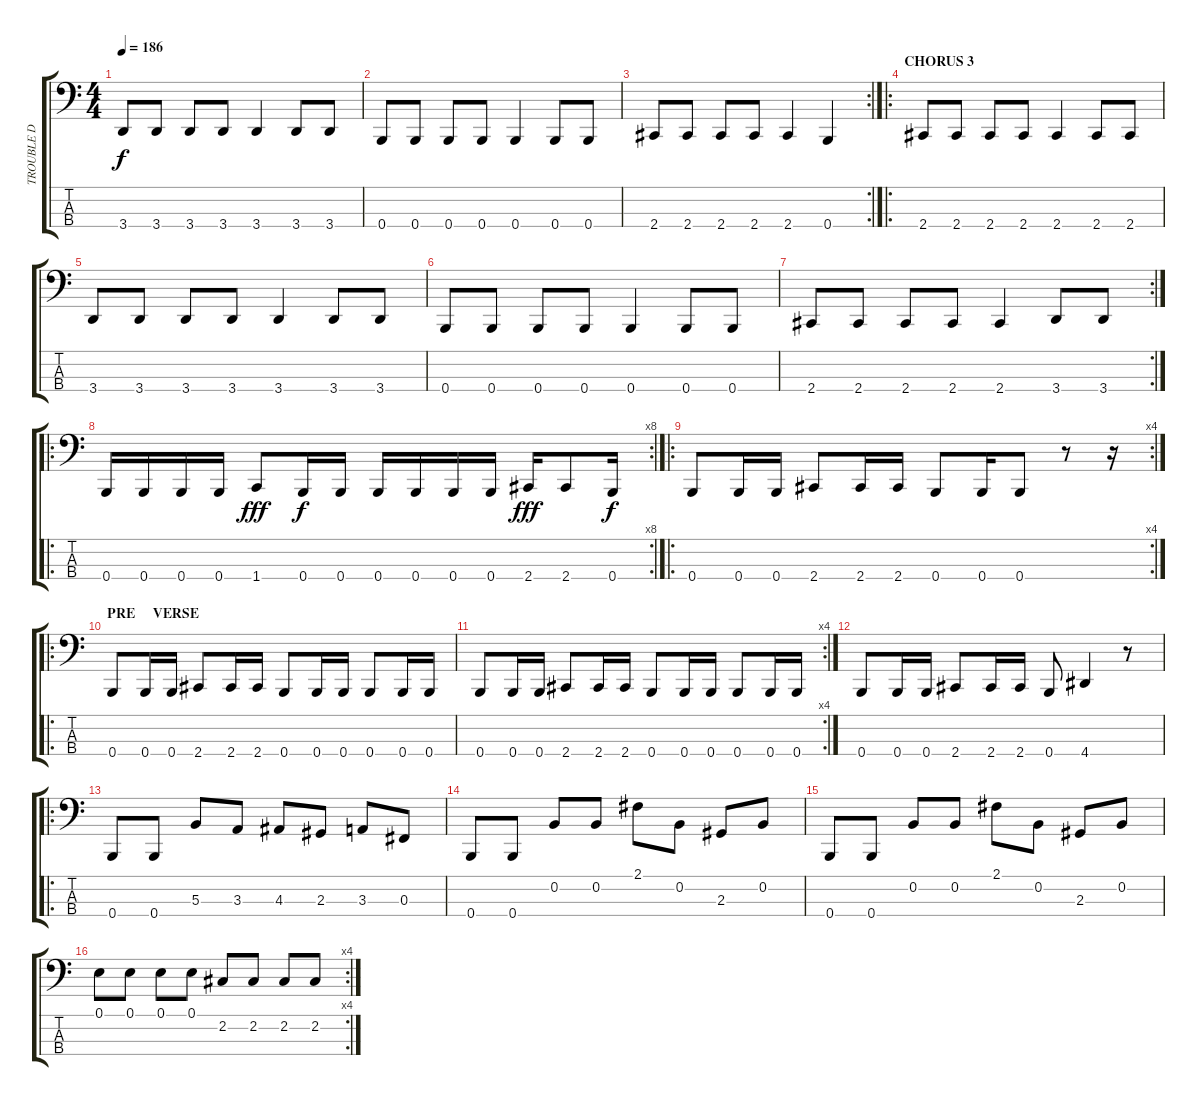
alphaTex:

\track ("TROUBLE D" "TROUBLE D") {instrument electricbassfinger}
\staff {score tabs}
\tuning (E2 B1 Gb1 B0) {hide}
\ts (4 4)
\tempo 186
\clef f4
\ks c
3.4.8{dy f} 3.4.8 3.4.8 3.4.8 3.4.4 3.4.8 3.4.8 |
0.4.8 0.4.8 0.4.8 0.4.8 0.4.4 0.4.8 0.4.8 |
\rc 2
2.4.8 2.4.8 2.4.8 2.4.8 2.4.4 0.4.4 |
\ro
\section ("" "CHORUS 3")
2.4.8 2.4.8 2.4.8 2.4.8 2.4.4 2.4.8 2.4.8 |
3.4.8 3.4.8 3.4.8 3.4.8 3.4.4 3.4.8 3.4.8 |
0.4.8 0.4.8 0.4.8 0.4.8 0.4.4 0.4.8 0.4.8 |
\rc 2
2.4.8 2.4.8 2.4.8 2.4.8 2.4.4 3.4.8 3.4.8 |
\ro
\rc 8
0.4.16 0.4.16 0.4.16 0.4.16 1.4.8{dy fff} 0.4.16{dy f} 0.4.16 0.4.16 0.4.16 0.4.16 0.4.16 2.4.16{dy fff} 2.4.8 0.4.16{dy f} |
\ro
\rc 4
0.4.8 0.4.16 0.4.16 2.4.8 2.4.16 2.4.16 0.4.8 0.4.16 0.4.8 r.8 r.16 |
\ro
\section ("" "PRE     VERSE")
0.4.8 0.4.16 0.4.16 2.4.8 2.4.16 2.4.16 0.4.8 0.4.16 0.4.16 0.4.8 0.4.16 0.4.16 |
\rc 4
0.4.8 0.4.16 0.4.16 2.4.8 2.4.16 2.4.16 0.4.8 0.4.16 0.4.16 0.4.8 0.4.16 0.4.16 |
0.4.8 0.4.16 0.4.16 2.4.8 2.4.16 2.4.16 0.4.8 4.4.4 r.8 |
\ro
0.4.8 0.4.8 5.3.8 3.3.8 4.3.8 2.3.8 3.3.8 0.3.8 |
0.4.8 0.4.8 0.2.8 0.2.8 2.1.8 0.2.8 2.3.8 0.2.8 |
0.4.8 0.4.8 0.2.8 0.2.8 2.1.8 0.2.8 2.3.8 0.2.8 |
\rc 4
0.1.8 0.1.8 0.1.8 0.1.8 2.2.8 2.2.8 2.2.8 2.2.8
